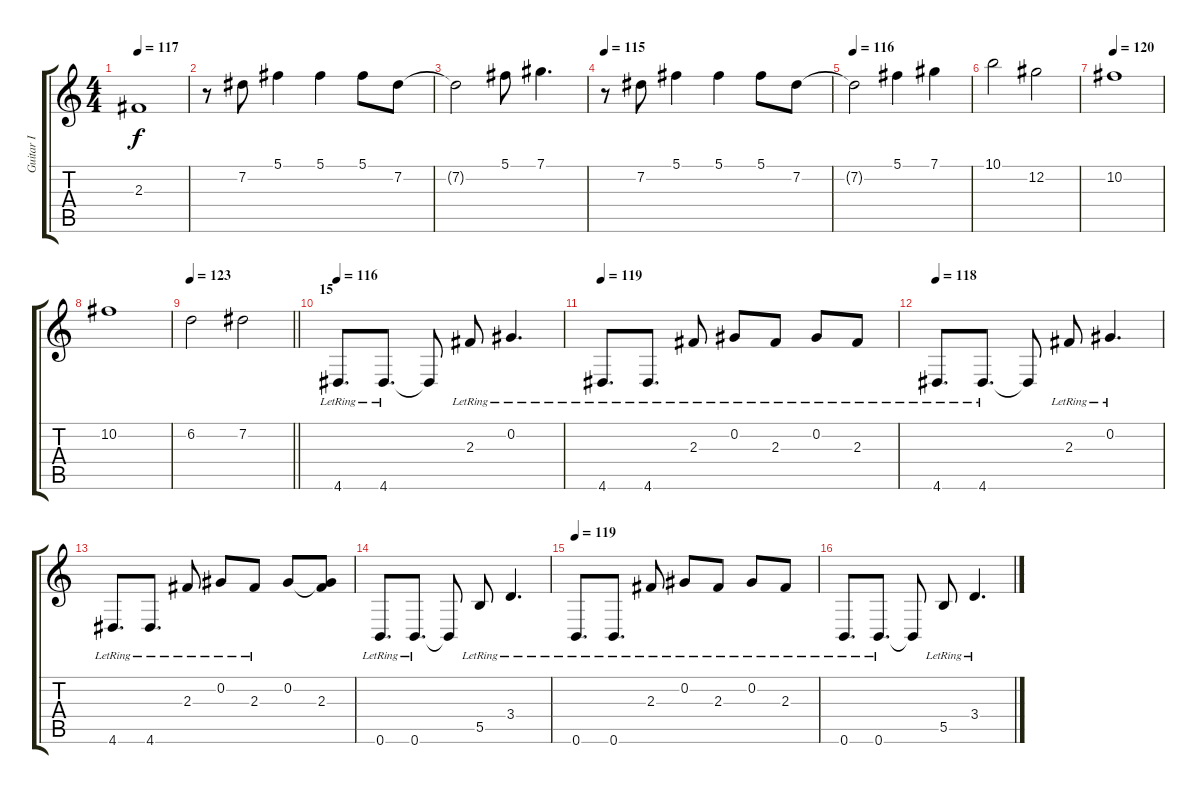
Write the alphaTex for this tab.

\track ("Guitar I" "Guitar I") {instrument overdrivenguitar}
\staff {score tabs}
\tuning (Db4 Ab3 E3 B2 Gb2 B1) {hide}
\ts (4 4)
\tempo 117
\clef g2
\ks c
2.3{t}.1{dy f} |
r.8 7.2.8 5.1.4 5.1.4 5.1.8 7.2.8 |
7.2{t}.2 5.1.8 7.1.4{d} |
\tempo 115
r.8 7.2.8 5.1.4 5.1.4 5.1.8 7.2.8 |
\tempo 116
7.2{t}.2 5.1.4 7.1.4 |
10.1.2 12.2.2 |
\tempo 120
10.2.1 |
10.2.1 |
\tempo 123
\barLineRight lightlight
6.2.2 7.2.2 |
\section ("" "15")
\tempo 116
4.6{lr}.8{d instrument overdrivenguitar} 4.6{lr}.8{d} 4.6{t}.8 2.3{lr}.8 0.2{lr}.4{d} |
\tempo 119
4.6{lr}.8{d} 4.6{lr}.8{d} 2.3{lr}.8 0.2{lr}.8 2.3{lr}.8 0.2{lr}.8 2.3{lr}.8 |
\tempo 118
4.6{lr}.8{d} 4.6{lr}.8{d} 4.6{t}.8 2.3{lr}.8 0.2{lr}.4{d} |
4.6{lr}.8{d} 4.6{lr}.8{d} 2.3{lr}.8 0.2{lr}.8 2.3{lr}.8 0.2.8 (0.2{t} 2.3).8 |
0.6{lr}.8{d} 0.6{lr}.8{d} 0.6{t}.8 5.5{lr}.8 3.4{lr}.4{d} |
\tempo 119
0.6{lr}.8{d} 0.6{lr}.8{d} 2.3{lr}.8 0.2{lr}.8 2.3{lr}.8 0.2{lr}.8 2.3{lr}.8 |
0.6{lr}.8{d} 0.6{lr}.8{d} 0.6{t}.8 5.5{lr}.8 3.4{lr}.4{d}
